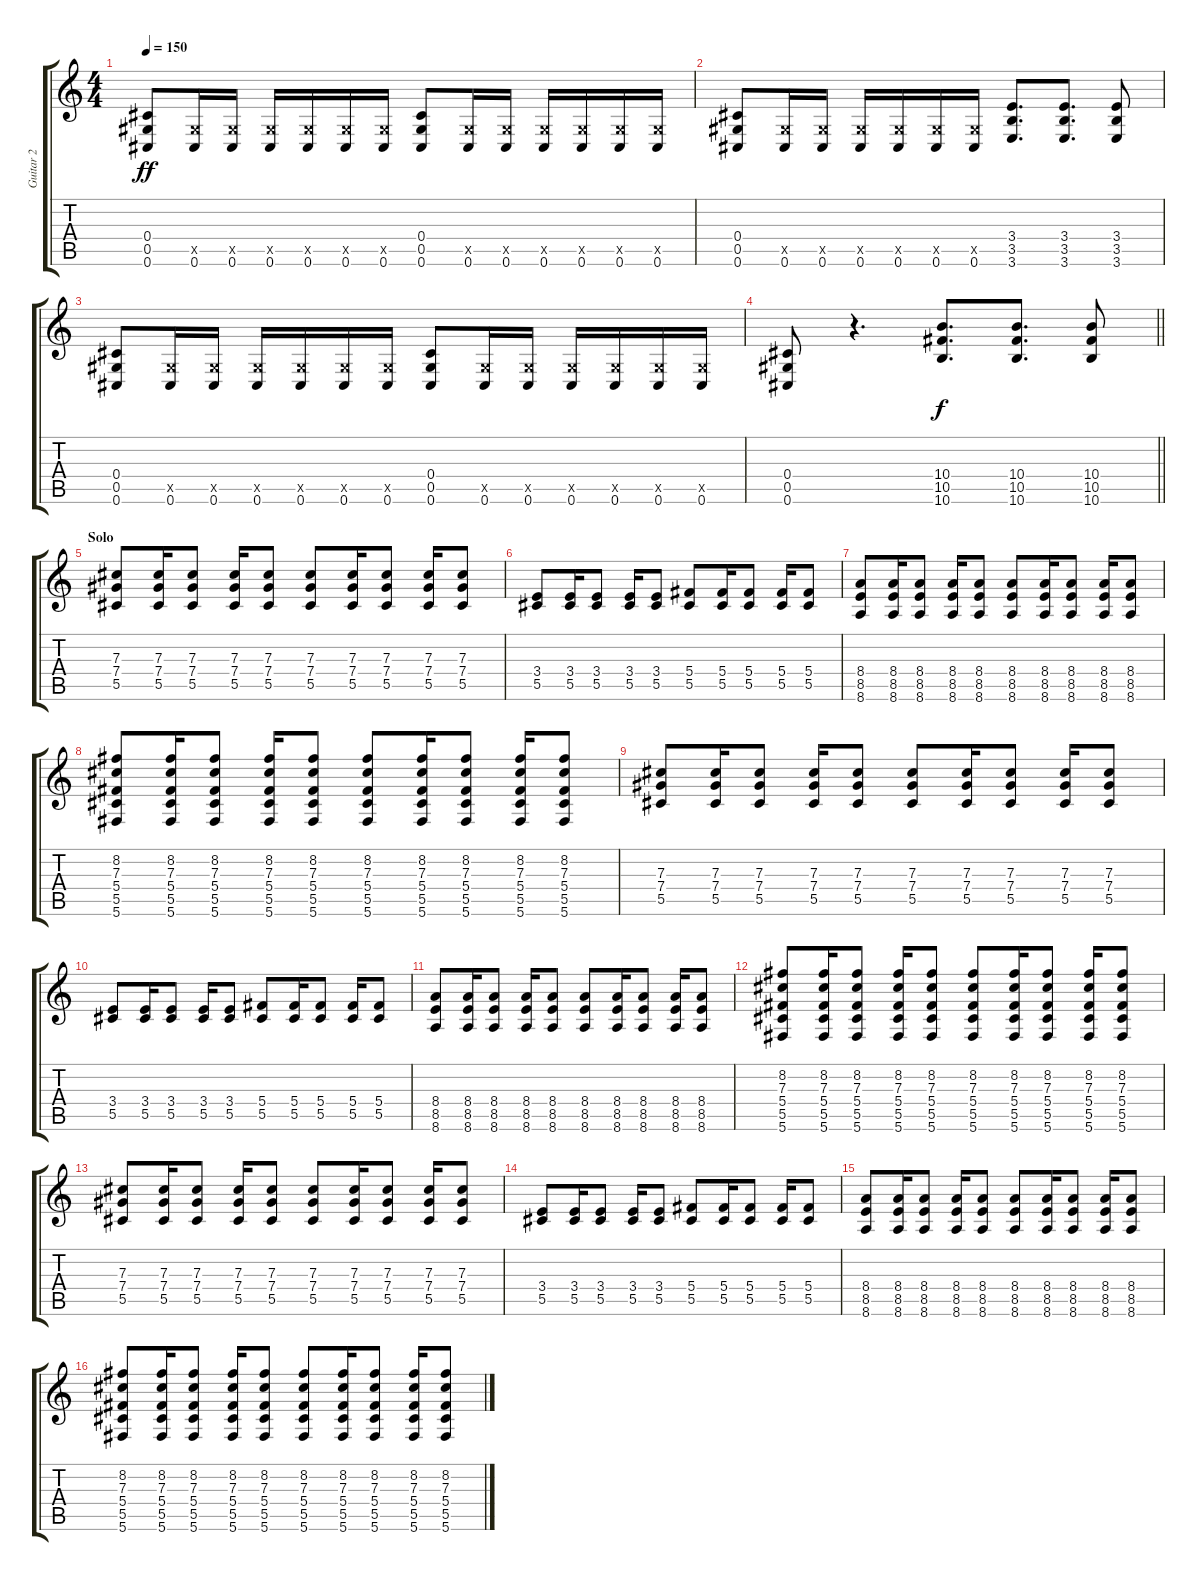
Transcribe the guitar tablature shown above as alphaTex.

\track ("Guitar 2" "Guitar 2") {instrument distortionguitar}
\staff {score tabs}
\tuning (Eb4 Bb3 Gb3 Db3 Ab2 Db2) {hide}
\ts (4 4)
\tempo 150
\clef g2
\ks c
(0.4 0.5 0.6).8{dy ff} (0.5{x} 0.6).16 (0.5{x} 0.6).16 (0.5{x} 0.6).16 (0.5{x} 0.6).16 (0.5{x} 0.6).16 (0.5{x} 0.6).16 (0.4 0.5 0.6).8 (0.5{x} 0.6).16 (0.5{x} 0.6).16 (0.5{x} 0.6).16 (0.5{x} 0.6).16 (0.5{x} 0.6).16 (0.5{x} 0.6).16 |
(0.4 0.5 0.6).8 (0.5{x} 0.6).16 (0.5{x} 0.6).16 (0.5{x} 0.6).16 (0.5{x} 0.6).16 (0.5{x} 0.6).16 (0.5{x} 0.6).16 (3.4 3.5 3.6).8{d} (3.4 3.5 3.6).8{d} (3.4 3.5 3.6).8 |
(0.4 0.5 0.6).8 (0.5{x} 0.6).16 (0.5{x} 0.6).16 (0.5{x} 0.6).16 (0.5{x} 0.6).16 (0.5{x} 0.6).16 (0.5{x} 0.6).16 (0.4 0.5 0.6).8 (0.5{x} 0.6).16 (0.5{x} 0.6).16 (0.5{x} 0.6).16 (0.5{x} 0.6).16 (0.5{x} 0.6).16 (0.5{x} 0.6).16 |
\barLineRight lightlight
(0.4 0.5 0.6).8 r.4{d} (10.4 10.5 10.6).8{d dy f} (10.4 10.5 10.6).8{d} (10.4 10.5 10.6).8 |
\section ("" "Solo")
(7.3 7.4 5.5).8{volume 11} (7.3 7.4 5.5).16 (7.3 7.4 5.5).8 (7.3 7.4 5.5).16 (7.3 7.4 5.5).8 (7.3 7.4 5.5).8 (7.3 7.4 5.5).16 (7.3 7.4 5.5).8 (7.3 7.4 5.5).16 (7.3 7.4 5.5).8 |
(3.4 5.5).8 (3.4 5.5).16 (3.4 5.5).8 (3.4 5.5).16 (3.4 5.5).8 (5.4 5.5).8 (5.4 5.5).16 (5.4 5.5).8 (5.4 5.5).16 (5.4 5.5).8 |
(8.4 8.5 8.6).8 (8.4 8.5 8.6).16 (8.4 8.5 8.6).8 (8.4 8.5 8.6).16 (8.4 8.5 8.6).8 (8.4 8.5 8.6).8 (8.4 8.5 8.6).16 (8.4 8.5 8.6).8 (8.4 8.5 8.6).16 (8.4 8.5 8.6).8 |
(8.2 7.3 5.4 5.5 5.6).8 (8.2 7.3 5.4 5.5 5.6).16 (8.2 7.3 5.4 5.5 5.6).8 (8.2 7.3 5.4 5.5 5.6).16 (8.2 7.3 5.4 5.5 5.6).8 (8.2 7.3 5.4 5.5 5.6).8 (8.2 7.3 5.4 5.5 5.6).16 (8.2 7.3 5.4 5.5 5.6).8 (8.2 7.3 5.4 5.5 5.6).16 (8.2 7.3 5.4 5.5 5.6).8 |
(7.3 7.4 5.5).8{volume 11} (7.3 7.4 5.5).16 (7.3 7.4 5.5).8 (7.3 7.4 5.5).16 (7.3 7.4 5.5).8 (7.3 7.4 5.5).8 (7.3 7.4 5.5).16 (7.3 7.4 5.5).8 (7.3 7.4 5.5).16 (7.3 7.4 5.5).8 |
(3.4 5.5).8 (3.4 5.5).16 (3.4 5.5).8 (3.4 5.5).16 (3.4 5.5).8 (5.4 5.5).8 (5.4 5.5).16 (5.4 5.5).8 (5.4 5.5).16 (5.4 5.5).8 |
(8.4 8.5 8.6).8 (8.4 8.5 8.6).16 (8.4 8.5 8.6).8 (8.4 8.5 8.6).16 (8.4 8.5 8.6).8 (8.4 8.5 8.6).8 (8.4 8.5 8.6).16 (8.4 8.5 8.6).8 (8.4 8.5 8.6).16 (8.4 8.5 8.6).8 |
(8.2 7.3 5.4 5.5 5.6).8 (8.2 7.3 5.4 5.5 5.6).16 (8.2 7.3 5.4 5.5 5.6).8 (8.2 7.3 5.4 5.5 5.6).16 (8.2 7.3 5.4 5.5 5.6).8 (8.2 7.3 5.4 5.5 5.6).8 (8.2 7.3 5.4 5.5 5.6).16 (8.2 7.3 5.4 5.5 5.6).8 (8.2 7.3 5.4 5.5 5.6).16 (8.2 7.3 5.4 5.5 5.6).8 |
(7.3 7.4 5.5).8{volume 13} (7.3 7.4 5.5).16 (7.3 7.4 5.5).8 (7.3 7.4 5.5).16 (7.3 7.4 5.5).8 (7.3 7.4 5.5).8 (7.3 7.4 5.5).16 (7.3 7.4 5.5).8 (7.3 7.4 5.5).16 (7.3 7.4 5.5).8 |
(3.4 5.5).8 (3.4 5.5).16 (3.4 5.5).8 (3.4 5.5).16 (3.4 5.5).8 (5.4 5.5).8 (5.4 5.5).16 (5.4 5.5).8 (5.4 5.5).16 (5.4 5.5).8 |
(8.4 8.5 8.6).8 (8.4 8.5 8.6).16 (8.4 8.5 8.6).8 (8.4 8.5 8.6).16 (8.4 8.5 8.6).8 (8.4 8.5 8.6).8 (8.4 8.5 8.6).16 (8.4 8.5 8.6).8 (8.4 8.5 8.6).16 (8.4 8.5 8.6).8 |
(8.2 7.3 5.4 5.5 5.6).8 (8.2 7.3 5.4 5.5 5.6).16 (8.2 7.3 5.4 5.5 5.6).8 (8.2 7.3 5.4 5.5 5.6).16 (8.2 7.3 5.4 5.5 5.6).8 (8.2 7.3 5.4 5.5 5.6).8 (8.2 7.3 5.4 5.5 5.6).16 (8.2 7.3 5.4 5.5 5.6).8 (8.2 7.3 5.4 5.5 5.6).16 (8.2 7.3 5.4 5.5 5.6).8
